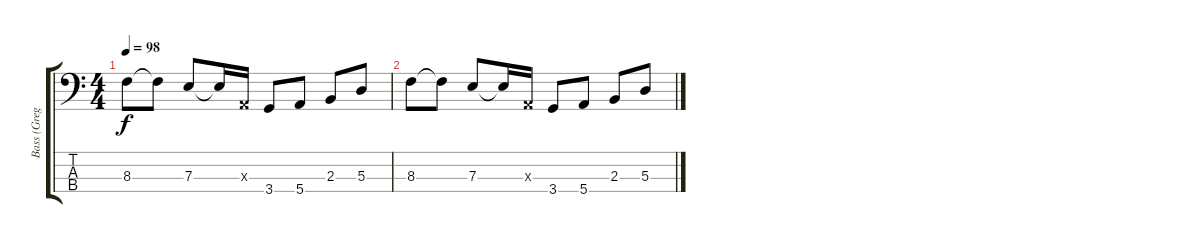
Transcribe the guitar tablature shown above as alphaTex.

\track ("Bass (Greg Ridley)" "Bass (Greg") {instrument electricbassfinger}
\staff {score tabs}
\tuning (G2 D2 A1 E1) {hide}
\ts (4 4)
\tempo 98
\clef f4
\ks c
8.3.8{dy f} 8.3{t}.8 7.3.8 7.3{t}.16 0.3{x}.16 3.4.8 5.4.8 2.3.8 5.3.8 |
8.3.8 8.3{t}.8 7.3.8 7.3{t}.16 0.3{x}.16 3.4.8 5.4.8 2.3.8 5.3.8
